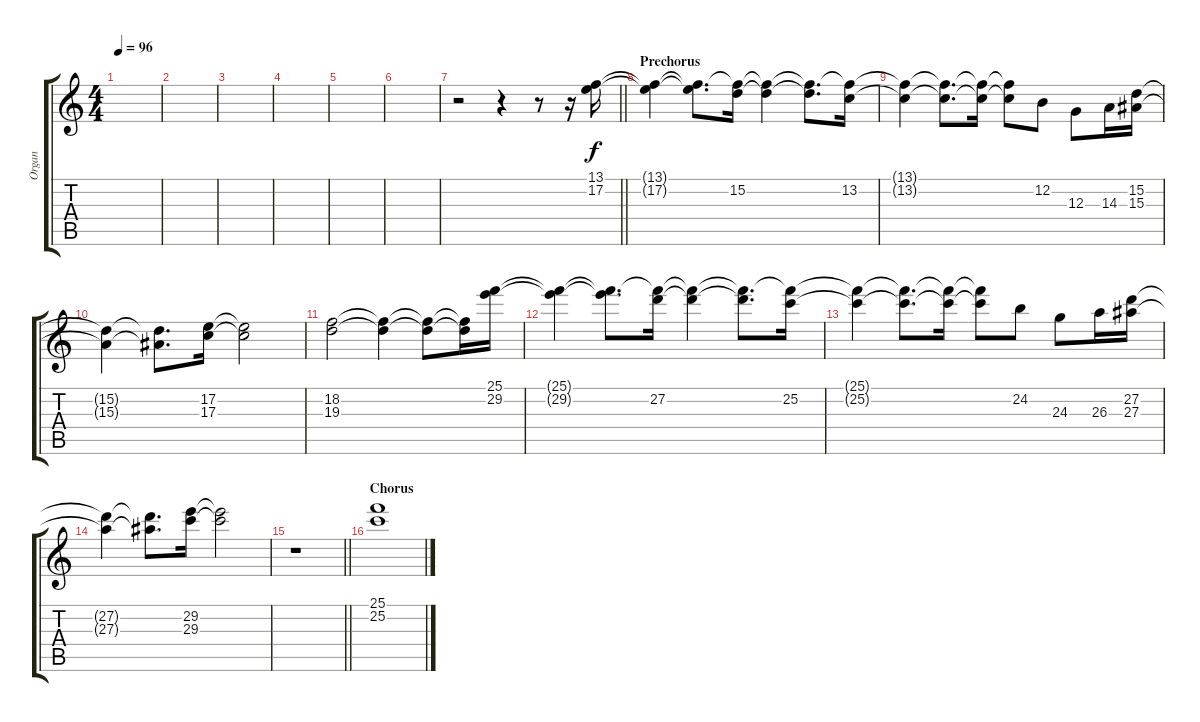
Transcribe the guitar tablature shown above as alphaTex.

\track ("Organ" "Organ") {instrument rockorgan}
\staff {score tabs}
\tuning (E4 B3 G3 D3 A2 E2) {hide}
\ts (4 4)
\tempo 96
\clef g2
\ks c
|
|
|
|
|
|
\barLineRight lightlight
r.2 r.4 r.8 r.16 (13.1 17.2).16 |
\section ("" "Prechorus")
(13.1{t} 17.2{t}).4 (13.1{t} 17.2{t}).8{d} (13.1{t} 15.2).16 (13.1{t} 15.2{t}).4 (13.1{t} 15.2{t}).8{d} (13.1{t} 13.2).16 |
(13.1{t} 13.2{t}).4 (13.1{t} 13.2{t}).8{d} (13.1{t} 13.2{t}).16 (13.1{t} 13.2{t}).8 12.2.8 12.3.8 14.3.16 (15.2 15.3).16 |
(15.2{t} 15.3{t}).4 (15.2{t} 15.3{t}).8{d} (17.2 17.3).16 (17.2{t} 17.3{t}).2 |
(18.2 19.3).2 (18.2{t} 19.3{t}).4 (18.2{t} 19.3{t}).8 (18.2{t} 19.3{t}).16 (25.1 29.2).16 |
(25.1{t} 29.2{t}).4 (25.1{t} 29.2{t}).8{d} (25.1{t} 27.2).16 (25.1{t} 27.2{t}).4 (25.1{t} 27.2{t}).8{d} (25.1{t} 25.2).16 |
(25.1{t} 25.2{t}).4 (25.1{t} 25.2{t}).8{d} (25.1{t} 25.2{t}).16 (25.1{t} 25.2{t}).8 24.2.8 24.3.8 26.3.16 (27.2 27.3).16 |
(27.2{t} 27.3{t}).4 (27.2{t} 27.3{t}).8{d} (29.2 29.3).16 (29.2{t} 29.3{t}).2 |
\barLineRight lightlight
r.1 |
\section ("" "Chorus")
(25.1 25.2).1
